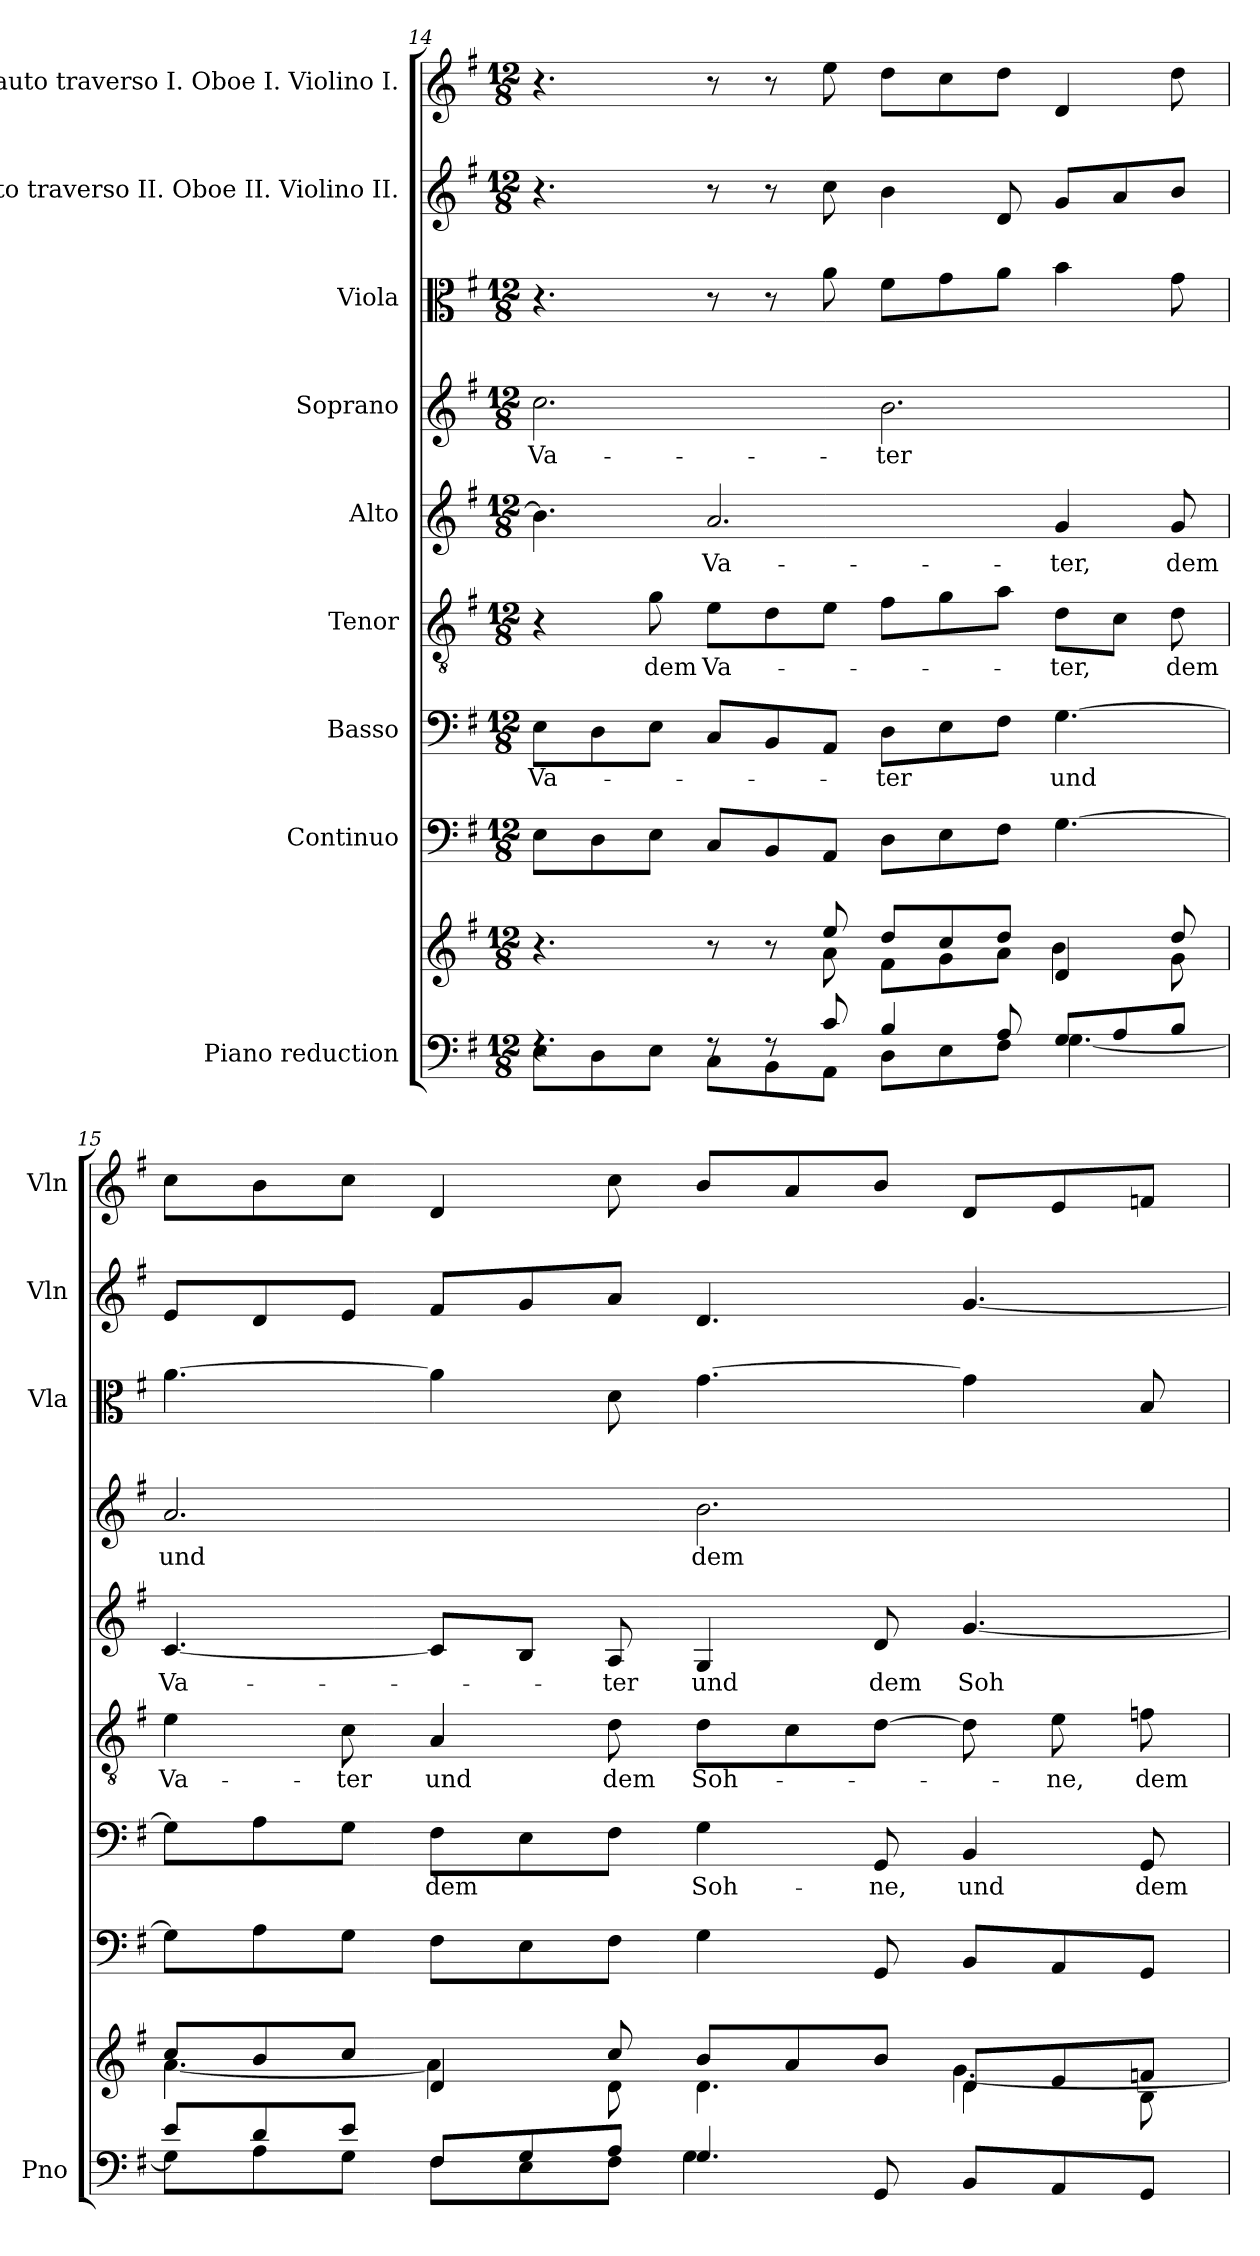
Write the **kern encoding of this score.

**kern	**kern	**kern	**kern	**text	**kern	**text	**kern	**text	**kern	**text	**kern	**kern	**kern
*part9	*part9	*part8	*part7	*part7	*part6	*part6	*part5	*part5	*part4	*part4	*part3	*part2	*part1
*staff10	*staff9	*staff8	*staff7	*staff7	*staff6	*staff6	*staff5	*staff5	*staff4	*staff4	*staff3	*staff2	*staff1
*I"Piano reduction	*	*I"Continuo	*I"Basso	*	*I"Tenor	*	*I"Alto	*	*I"Soprano	*	*I"Viola	*I"Flauto traverso II. Oboe II. Violino II.	*I"Flauto traverso I. Oboe I. Violino I.
*I'Pno	*	*	*	*	*	*	*	*	*	*	*I'Vla	*I'Vln	*I'Vln
*clefF4	*clefG2	*clefF4	*clefF4	*	*clefGv2	*	*clefG2	*	*clefG2	*	*clefC3	*clefG2	*clefG2
*k[f#]	*k[f#]	*k[f#]	*k[f#]	*	*k[f#]	*	*k[f#]	*	*k[f#]	*	*k[f#]	*k[f#]	*k[f#]
*M12/8	*M12/8	*M12/8	*M12/8	*	*M12/8	*	*M12/8	*	*M12/8	*	*M12/8	*M12/8	*M12/8
=14	=14	=14	=14	=14	=14	=14	=14	=14	=14	=14	=14	=14	=14
*^	*^	*	*	*	*	*	*	*	*	*	*	*	*
!	!	!	!	!	!	!LO:LY:b	!	!	!	!	!	!LO:LY:b	!	!	!
4.rF	8E\L	4.r	4.ryy	8E\L	8E\L	Va-	4r	.	4.b\]	.	2.cc\	Va-	4.r	4.r	4.r
.	8D\	.	.	8D\	8D\	.	.	.	.	.	.	.	.	.	.
!	!	!	!	!	!	!	!	!LO:LY:b	!	!	!	!	!	!	!
.	8E\J	.	.	8E\J	8E\J	.	8g\	dem	.	.	.	.	.	.	.
!	!	!	!	!	!	!	!	!LO:LY:b	!	!LO:LY:b	!	!	!	!	!
8rF	8C\L	8r	8ryy	8C/L	8C/L	.	8e\L	Va-	2.a/	Va-	.	.	8r	8r	8r
8rF	8BB\	8r	8ryy	8BB/	8BB/	.	8d\	.	.	.	.	.	8r	8r	8r
8c/	8AA\J	8ee/	8a\	8AA/J	8AA/J	.	8e\J	.	.	.	.	.	8a\	8cc\	8ee\
!	!	!	!	!	!	!LO:LY:b	!	!	!	!	!	!LO:LY:b	!	!	!
4B/	8D\L	8dd/L	8f#\L	8D\L	8D\L	-ter	8f#\L	.	.	.	2.b\	-ter	8f#\L	4b\	8dd\L
.	8E\	8cc/	8g\	8E\	8E\	.	8g\	.	.	.	.	.	8g\	.	8cc\
8A/	8F#\J	8dd/J	8a\J	8F#\J	8F#\J	.	8a\J	.	.	.	.	.	8a\J	8d/	8dd\J
!	!	!	!	!	!	!LO:LY:b	!	!LO:LY:b	!	!LO:LY:b	!	!	!	!	!
8G/L	[4.G\	4d/	4b\	[4.G\	[4.G\	und	8d\L	-ter,	4g/	-ter,	.	.	4b\	8g/L	4d/
8A/	.	.	.	.	.	.	8c\J	.	.	.	.	.	.	8a/	.
!	!	!	!	!	!	!	!	!LO:LY:b	!	!LO:LY:b	!	!	!	!	!
8B/J	.	8dd/	8g\	.	.	.	8d\	dem	8g/	dem	.	.	8g\	8b/J	8dd\
=15	=15	=15	=15	=15	=15	=15	=15	=15	=15	=15	=15	=15	=15	=15	=15
*	*	*	*^	*	*	*	*	*	*	*	*	*	*	*	*
!	!	!	!	!	!	!	!	!	!LO:LY:b	!	!LO:LY:b	!	!LO:LY:b	!	!	!
8e/L	8G\L]	8cc/L	[4.a\	8ryy	8G\L]	8G\L]	.	4e\	Va-	[4.c/	Va-	2.a/	und	[4.a\	8e/L	8cc\L
*	*	*	*v	*v	*	*	*	*	*	*	*	*	*	*	*	*
8d/	8A\	8b/	.	8A\	8A\	.	.	.	.	.	.	.	.	8d/	8b\
!	!	!	!	!	!	!	!	!LO:LY:b	!	!	!	!	!	!	!
8e/J	8G\J	8cc/J	.	8G\J	8G\J	.	8c\	-ter	.	.	.	.	.	8e/J	8cc\J
!	!	!	!	!	!	!LO:LY:b	!	!LO:LY:b	!	!	!	!	!	!	!
8F#/L	8F#\L	4d/	4a\]	8F#\L	8F#\L	dem	4A/	und	8c/L]	.	.	.	4a\]	8f#/L	4d/
8G/	8E\	.	.	8E\	8E\	.	.	.	8B/J	.	.	.	.	8g/	.
!	!	!	!	!	!	!	!	!LO:LY:b	!	!LO:LY:b	!	!	!	!	!
8A/J	8F#\J	8cc/	8d\	8F#\J	8F#\J	.	8d\	dem	8A/	-ter	.	.	8d\	8a/J	8cc\
!	!	!	!	!	!	!LO:LY:b	!	!LO:LY:b	!	!LO:LY:b	!	!LO:LY:b	!	!	!
4.G/	4G\	8b/L	4.d\	4G\	4G\	Soh-	8d\L	Soh-	4G/	und	2.b\	dem	[4.g\	4.d/	8b/L
.	.	8a/	.	.	.	.	8c\	.	.	.	.	.	.	.	8a/
!	!	!	!	!	!	!LO:LY:b	!	!	!	!LO:LY:b	!	!	!	!	!
.	8GG/	8b/J	.	8GG/	8GG/	-ne,	[8d\J	.	8d/	dem	.	.	.	.	8b/J
*	*	*	*^	*	*	*	*	*	*	*	*	*	*	*	*
!	!	!	!	!	!	!	!LO:LY:b	!	!	!	!LO:LY:b	!	!	!	!	!
4.ryy	8BB/L	8d/L	[4.g\	4d\	8BB/L	4BB/	und	8d\]	.	[4.g/	Soh-	.	.	4g\]	[4.g/	8d/L
!	!	!	!	!	!	!	!	!	!LO:LY:b	!	!	!	!	!	!	!
.	8AA/	8e/	.	.	8AA/	.	.	8e\	-ne,	.	.	.	.	.	.	8e/
!	!	!	!	!	!	!	!LO:LY:b	!	!LO:LY:b	!	!	!	!	!	!	!
.	8GG/J	8fn/J	.	8B\	8GG/J	8GG/	dem	8fn\	dem	.	.	.	.	8B/	.	8fn/J
*v	*v	*	*	*	*	*	*	*	*	*	*	*	*	*	*	*
*	*v	*v	*v	*	*	*	*	*	*	*	*	*	*	*	*
=	=	=	=	=	=	=	=	=	=	=	=	=	=
*-	*-	*-	*-	*-	*-	*-	*-	*-	*-	*-	*-	*-	*-
